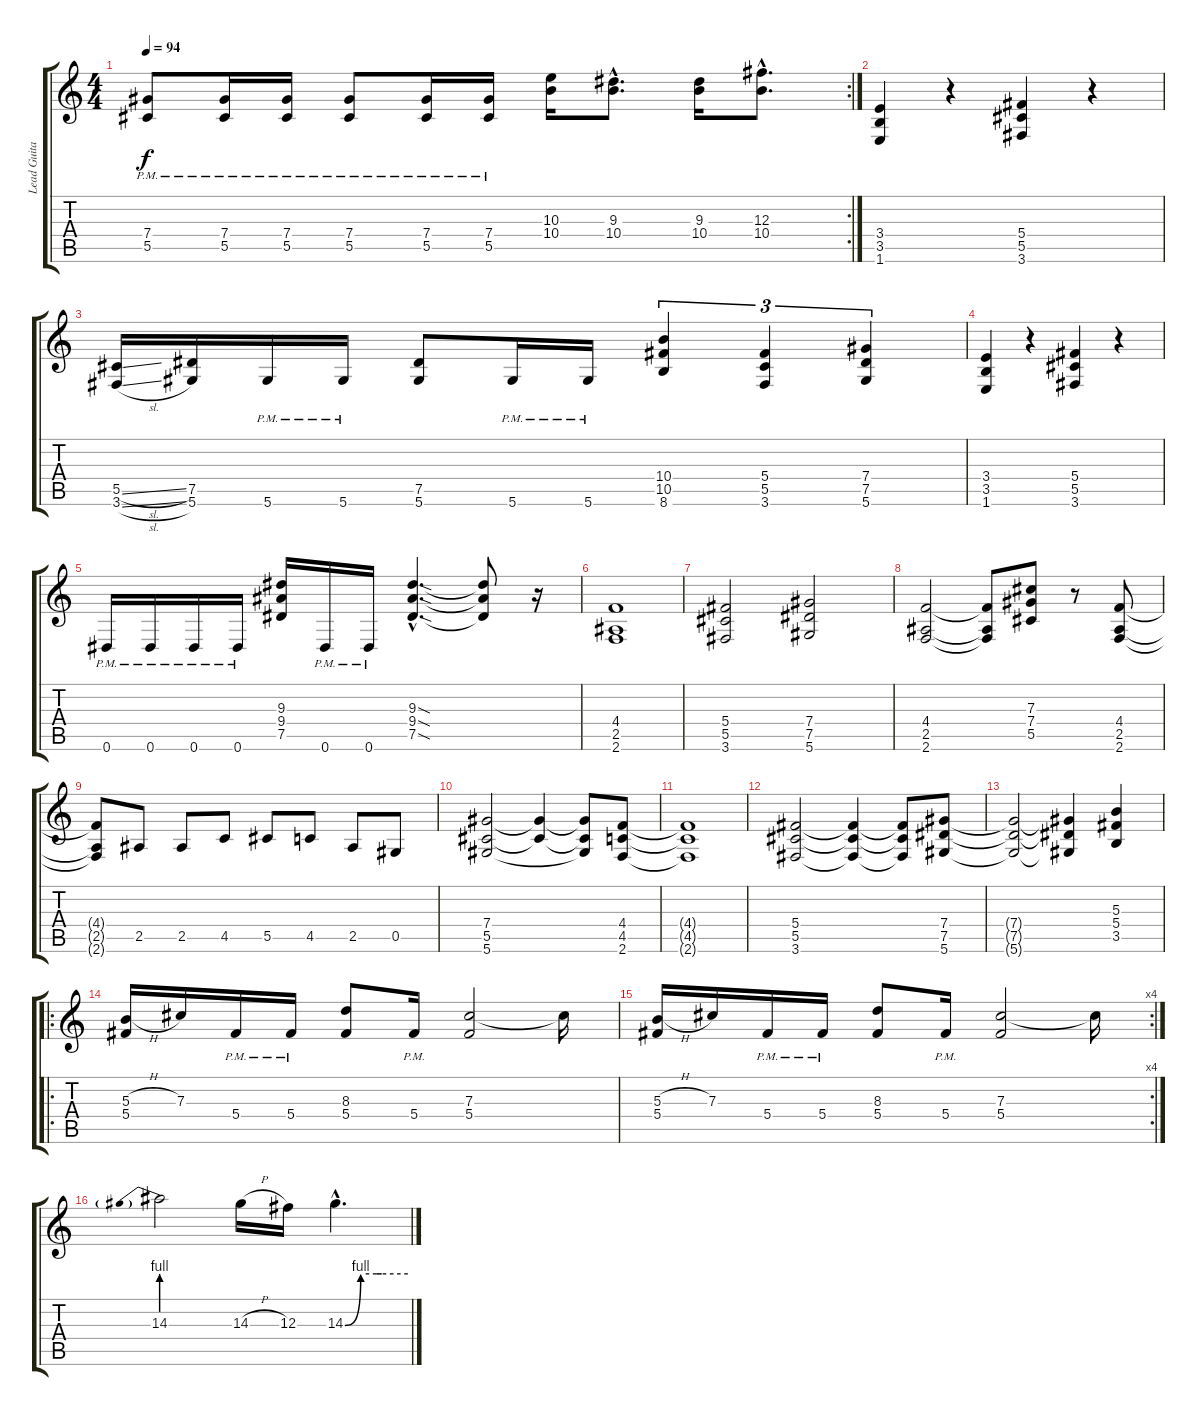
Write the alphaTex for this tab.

\track ("Lead Guitar" "Lead Guita") {instrument distortionguitar}
\staff {score tabs}
\tuning (Eb4 Bb3 Gb3 Db3 Ab2 Eb2) {hide}
\rc 2
\ts (4 4)
\tempo 94
\clef g2
\ks c
(7.4{pm} 5.5{pm}).8{dy f} (7.4{pm} 5.5{pm}).16 (7.4{pm} 5.5{pm}).16 (7.4{pm} 5.5{pm}).8 (7.4{pm} 5.5{pm}).16 (7.4{pm} 5.5{pm}).16 (10.3 10.4).16 (9.3{hac} 10.4{hac}).8{d} (9.3 10.4).16 (12.3{hac} 10.4{hac}).8{d} |
(3.4 3.5 1.6).4 r.4 (5.4 5.5 3.6).4 r.4 |
(5.5{sl} 3.6{sl}).16 (7.5 5.6).16 5.6{pm}.16 5.6{pm}.16 (7.5 5.6).8 5.6{pm}.16 5.6{pm}.16 (10.4 10.5 8.6).4{tu (3 2)} (5.4 5.5 3.6).4{tu (3 2)} (7.4 7.5 5.6).4{tu (3 2)} |
(3.4 3.5 1.6).4 r.4 (5.4 5.5 3.6).4 r.4 |
0.6{pm}.16 0.6{pm}.16 0.6{pm}.16 0.6{pm}.16 (9.3 9.4 7.5).16 0.6{pm}.16 0.6{pm}.16 (9.3{sod hac} 9.4{sod hac} 7.5{sod hac}).4{d} (9.3{t} 9.4{t} 7.5{t}).8 r.16 |
(4.4 2.5 2.6).1 |
(5.4 5.5 3.6).2 (7.4 7.5 5.6).2 |
(4.4 2.5 2.6).2 (4.4{t} 2.5{t} 2.6{t}).8 (7.3 7.4 5.5).8 r.8 (4.4 2.5 2.6).8 |
(4.4{t} 2.5{t} 2.6{t}).8 2.5.8 2.5.8 4.5.8 5.5.8 4.5.8 2.5.8 0.5.8 |
(7.4 5.5 5.6).2 (7.4{t} 5.5{t}).4 (7.4{t} 5.5{t} 5.6{t}).8 (4.4 4.5 2.6).8 |
(4.4{t} 4.5{t} 2.6{t}).1 |
(5.4 5.5 3.6).2 (5.4{t} 5.5{t} 3.6{t}).4 (5.4{t} 5.5{t} 3.6{t}).8 (7.4 7.5 5.6).8 |
(7.4{t} 7.5{t} 5.6{t}).2 (7.4{t} 7.5{t} 5.6{t}).4 (5.3 5.4 3.5).4 |
\ro
(5.3{h} 5.4).16 7.3.16 5.4{pm}.16 5.4{pm}.16 (8.3 5.4).8 5.4{pm}.16 (7.3 5.4).2 7.3{t}.16 |
\rc 4
(5.3{h} 5.4).16 7.3.16 5.4{pm}.16 5.4{pm}.16 (8.3 5.4).8 5.4{pm}.16 (7.3 5.4).2 7.3{t}.16 |
14.3{be (prebend 0 4 60 4)}.2 14.3{h}.16 12.3.16 14.3{be (custom 0 0 15 4 30 4 35 4 60 4) hac}.4{d}
